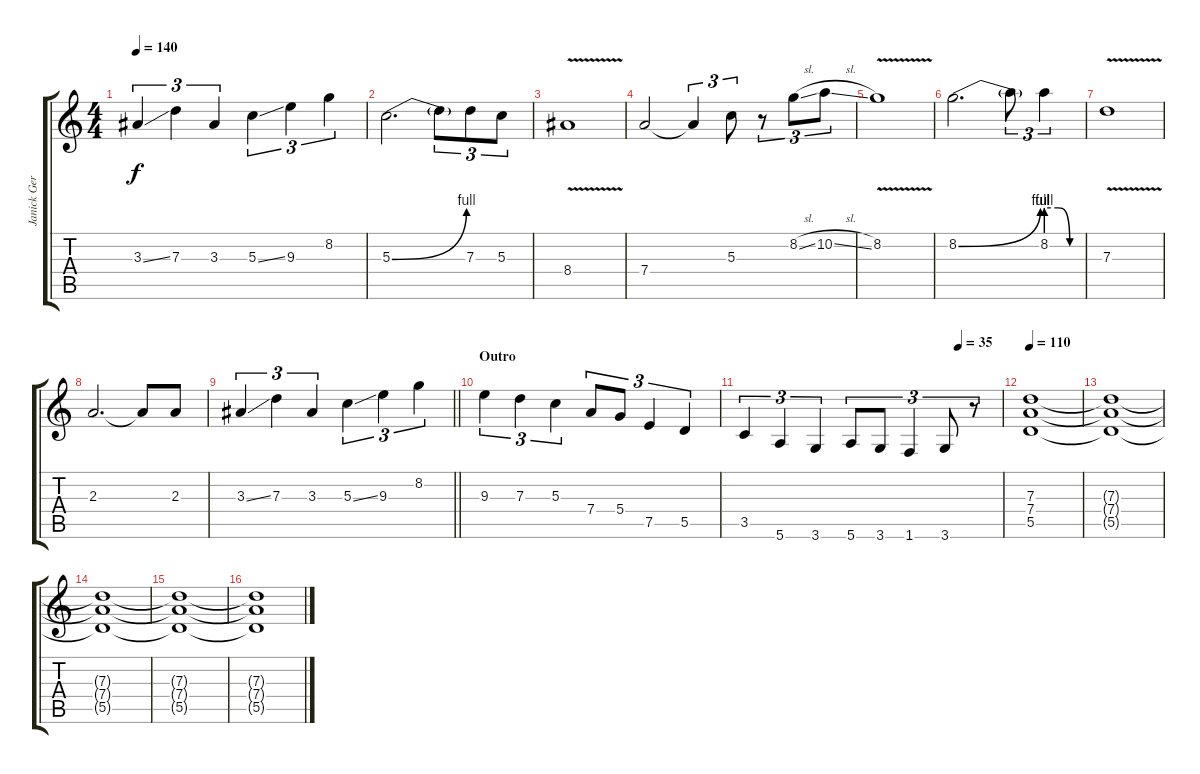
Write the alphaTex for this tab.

\track ("Janick Gers" "Janick Ger") {instrument distortionguitar}
\staff {score tabs}
\tuning (E4 B3 G3 D3 A2 E2) {hide}
\ts (4 4)
\tempo 140
\clef g2
\ks c
3.3{ss}.4{tu (3 2) dy f} 7.3.4{tu (3 2)} 3.3.4{tu (3 2)} 5.3{ss}.4{tu (3 2)} 9.3.4{tu (3 2)} 8.2.4{tu (3 2)} |
5.3{be (bend 0 0 60 4)}.2{d} 5.3{t}.8{tu (3 2)} 7.3.8{tu (3 2)} 5.3.8{tu (3 2)} |
8.4{v}.1 |
7.4.2 7.4{t}.4{tu (3 2)} 5.3.8{tu (3 2)} r.8{tu (3 2)} 8.2{sl}.8{tu (3 2)} 10.2{sl}.8{tu (3 2)} |
8.2{v}.1 |
8.2{be (bend 0 0 60 4)}.2{d} 8.2{t}.8{tu (3 2)} 8.2{be (custom 0 4 20 4 40 0 60 0)}.4{tu (3 2)} |
7.3{v}.1 |
2.3.2{d} 2.3{t}.8 2.3.8 |
\barLineRight lightlight
3.3{ss}.4{tu (3 2)} 7.3.4{tu (3 2)} 3.3.4{tu (3 2)} 5.3{ss}.4{tu (3 2)} 9.3.4{tu (3 2)} 8.2.4{tu (3 2)} |
\section ("" "Outro")
9.3.4{tu (3 2)} 7.3.4{tu (3 2)} 5.3.4{tu (3 2)} 7.4.8{tu (3 2)} 5.4.8{tu (3 2)} 7.5.4{tu (3 2)} 5.5.4{tu (3 2)} |
\tempo (35 0.8333333333333334)
3.5.4{tu (3 2)} 5.6.4{tu (3 2)} 3.6.4{tu (3 2)} 5.6.8{tu (3 2)} 3.6.8{tu (3 2)} 1.6.4{tu (3 2)} 3.6.8{tu (3 2)} r.8{tu (3 2)} |
\tempo 110
(7.3 7.4 5.5).1{volume 11} |
(7.3{t} 7.4{t} 5.5{t}).1 |
(7.3{t} 7.4{t} 5.5{t}).1 |
(7.3{t} 7.4{t} 5.5{t}).1{volume 5} |
(7.3{t} 7.4{t} 5.5{t}).1
